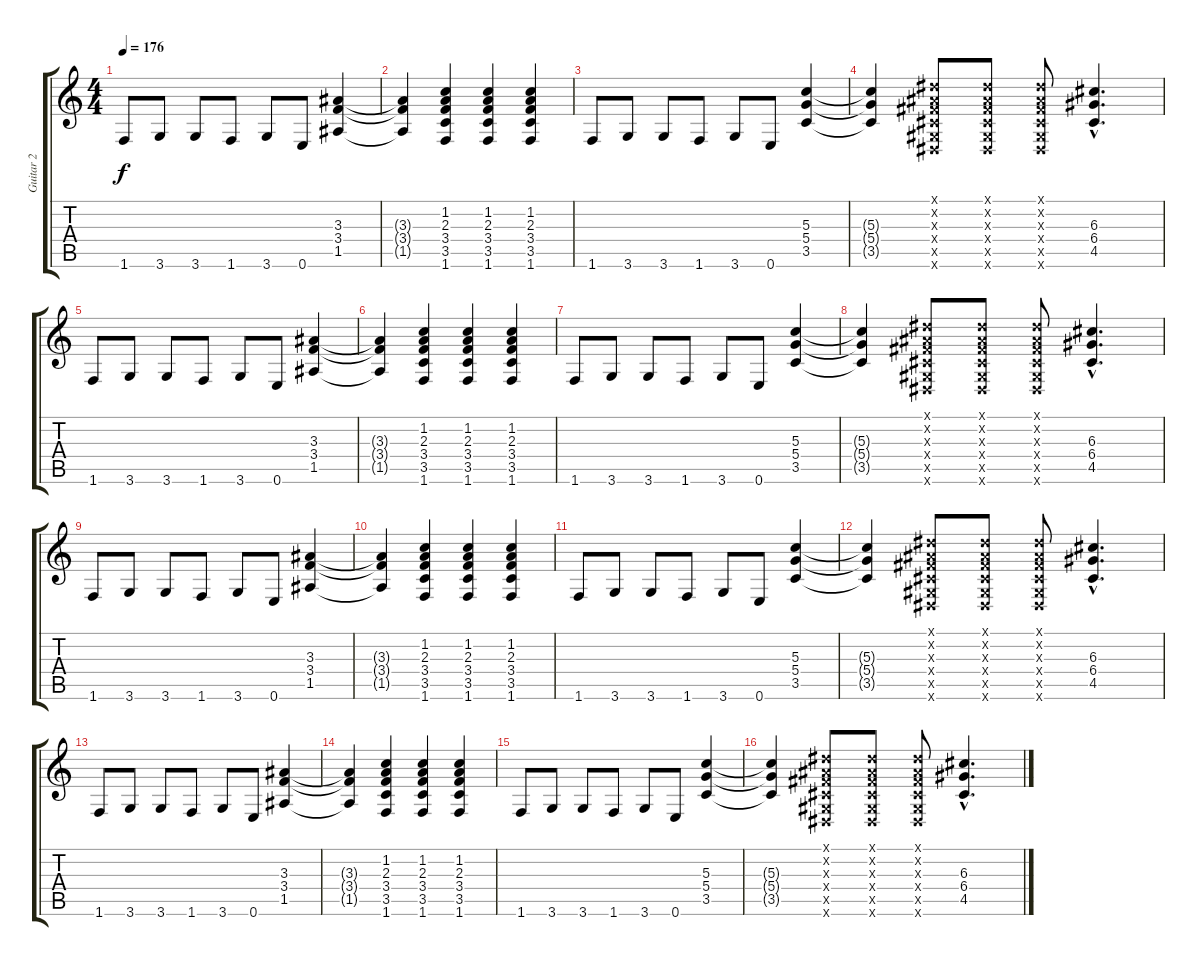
\track ("Guitar 2" "Guitar 2") {instrument distortionguitar}
\staff {score tabs}
\tuning (E4 B3 G3 D3 A2 E2) {hide}
\ts (4 4)
\tempo 176
\clef g2
\ks c
1.6.8{dy f} 3.6.8 3.6.8 1.6.8 3.6.8 0.6.8 (3.3 3.4 1.5).4 |
(3.3{t} 3.4{t} 1.5{t}).4 (1.2 2.3 3.4 3.5 1.6).4 (1.2 2.3 3.4 3.5 1.6).4 (1.2 2.3 3.4 3.5 1.6).4 |
1.6.8 3.6.8 3.6.8 1.6.8 3.6.8 0.6.8 (5.3 5.4 3.5).4 |
(5.3{t} 5.4{t} 3.5{t}).4 (-1.1{x} -1.2{x} -1.3{x} -1.4{x} -1.5{x} -1.6{x}).8 (-1.1{x} -1.2{x} -1.3{x} -1.4{x} -1.5{x} -1.6{x}).8 (-1.1{x} -1.2{x} -1.3{x} -1.4{x} -1.5{x} -1.6{x}).8 (6.3{hac} 6.4{hac} 4.5{hac}).4{d} |
1.6.8 3.6.8 3.6.8 1.6.8 3.6.8 0.6.8 (3.3 3.4 1.5).4 |
(3.3{t} 3.4{t} 1.5{t}).4 (1.2 2.3 3.4 3.5 1.6).4 (1.2 2.3 3.4 3.5 1.6).4 (1.2 2.3 3.4 3.5 1.6).4 |
1.6.8 3.6.8 3.6.8 1.6.8 3.6.8 0.6.8 (5.3 5.4 3.5).4 |
(5.3{t} 5.4{t} 3.5{t}).4 (-1.1{x} -1.2{x} -1.3{x} -1.4{x} -1.5{x} -1.6{x}).8 (-1.1{x} -1.2{x} -1.3{x} -1.4{x} -1.5{x} -1.6{x}).8 (-1.1{x} -1.2{x} -1.3{x} -1.4{x} -1.5{x} -1.6{x}).8 (6.3{hac} 6.4{hac} 4.5{hac}).4{d} |
1.6.8 3.6.8 3.6.8 1.6.8 3.6.8 0.6.8 (3.3 3.4 1.5).4 |
(3.3{t} 3.4{t} 1.5{t}).4 (1.2 2.3 3.4 3.5 1.6).4 (1.2 2.3 3.4 3.5 1.6).4 (1.2 2.3 3.4 3.5 1.6).4 |
1.6.8 3.6.8 3.6.8 1.6.8 3.6.8 0.6.8 (5.3 5.4 3.5).4 |
(5.3{t} 5.4{t} 3.5{t}).4 (-1.1{x} -1.2{x} -1.3{x} -1.4{x} -1.5{x} -1.6{x}).8 (-1.1{x} -1.2{x} -1.3{x} -1.4{x} -1.5{x} -1.6{x}).8 (-1.1{x} -1.2{x} -1.3{x} -1.4{x} -1.5{x} -1.6{x}).8 (6.3{hac} 6.4{hac} 4.5{hac}).4{d} |
1.6.8 3.6.8 3.6.8 1.6.8 3.6.8 0.6.8 (3.3 3.4 1.5).4 |
(3.3{t} 3.4{t} 1.5{t}).4 (1.2 2.3 3.4 3.5 1.6).4 (1.2 2.3 3.4 3.5 1.6).4 (1.2 2.3 3.4 3.5 1.6).4 |
1.6.8 3.6.8 3.6.8 1.6.8 3.6.8 0.6.8 (5.3 5.4 3.5).4 |
(5.3{t} 5.4{t} 3.5{t}).4 (-1.1{x} -1.2{x} -1.3{x} -1.4{x} -1.5{x} -1.6{x}).8 (-1.1{x} -1.2{x} -1.3{x} -1.4{x} -1.5{x} -1.6{x}).8 (-1.1{x} -1.2{x} -1.3{x} -1.4{x} -1.5{x} -1.6{x}).8 (6.3{hac} 6.4{hac} 4.5{hac}).4{d}
